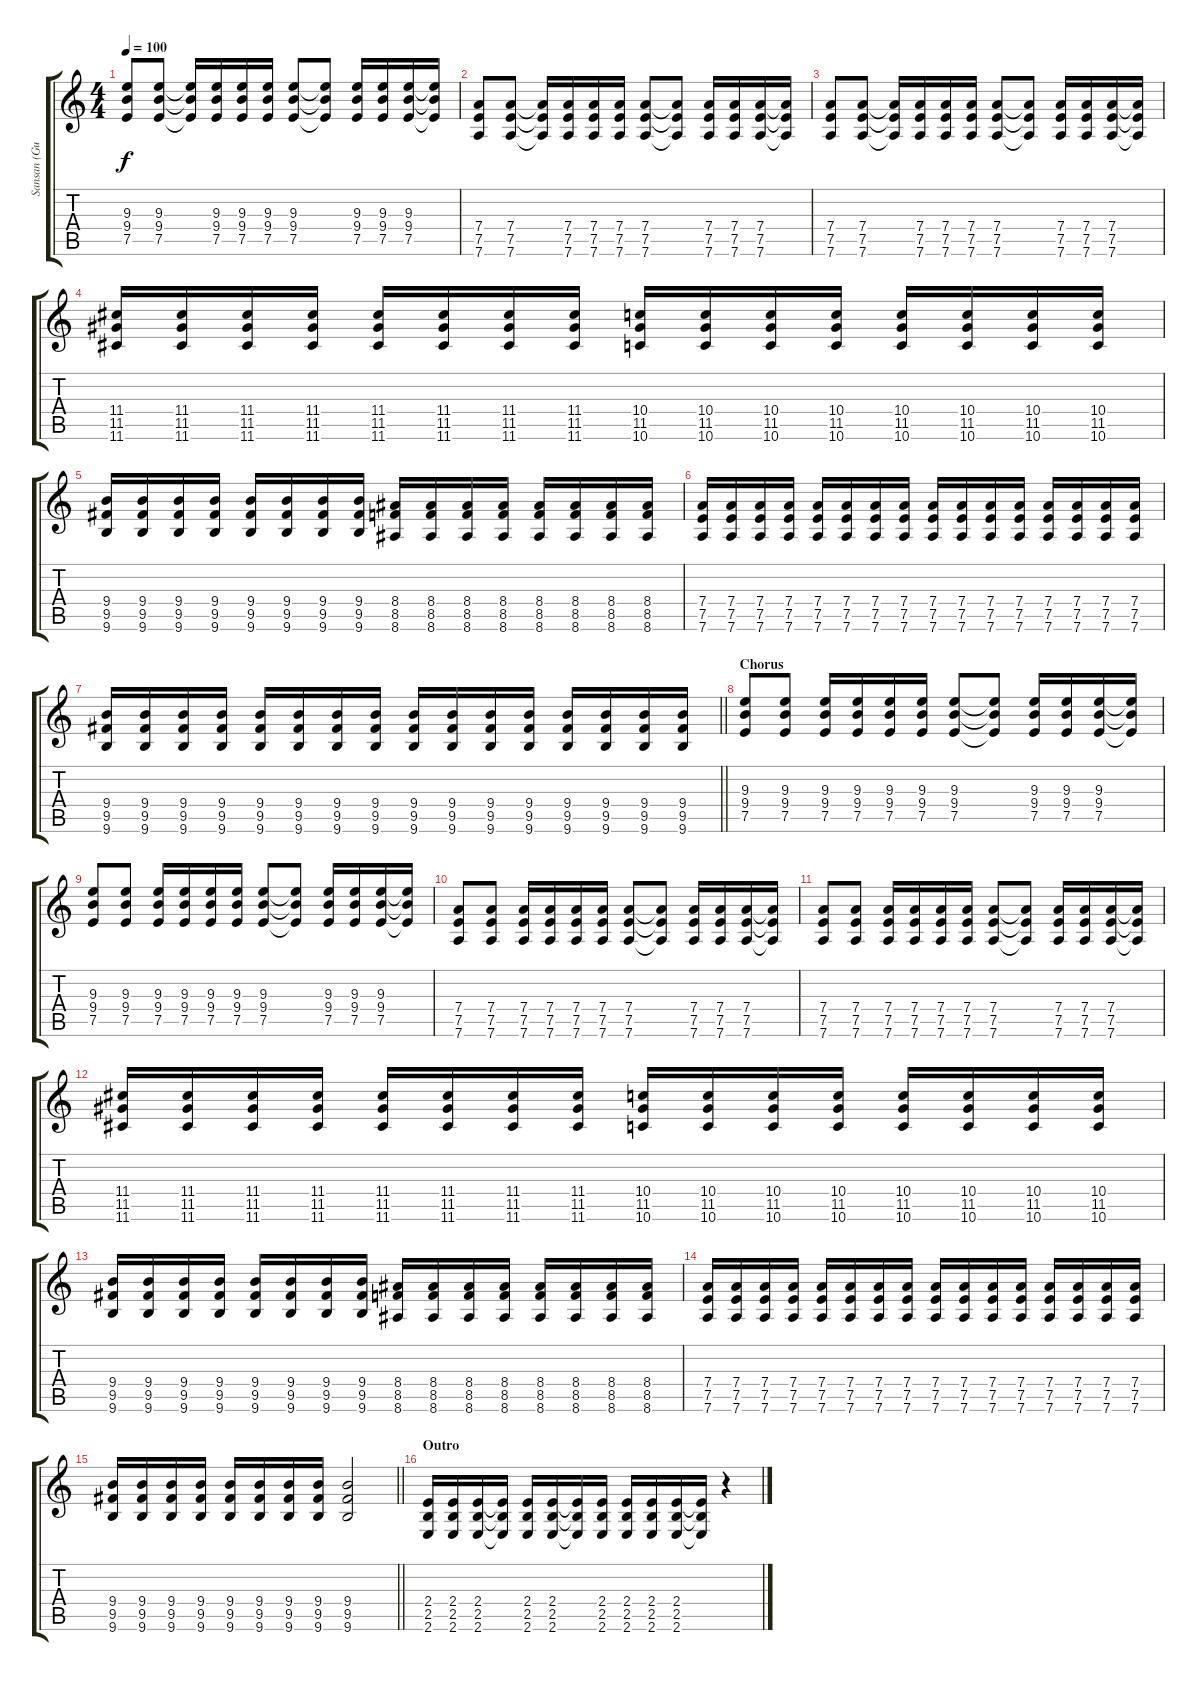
\track ("Sansan (Guitar)" "Sansan (Gu") {instrument distortionguitar}
\staff {score tabs}
\tuning (E4 B3 G3 D3 A2 D2) {hide}
\ts (4 4)
\tempo 100
\clef g2
\ks c
(9.3 9.4 7.5).8{dy f} (9.3 9.4 7.5).8 (9.3{t} 9.4{t} 7.5{t}).16 (9.3 9.4 7.5).16 (9.3 9.4 7.5).16 (9.3 9.4 7.5).16 (9.3 9.4 7.5).8 (9.3{t} 9.4{t} 7.5{t}).8 (9.3 9.4 7.5).16 (9.3 9.4 7.5).16 (9.3 9.4 7.5).16 (9.3{t} 9.4{t} 7.5{t}).16 |
(7.4 7.5 7.6).8 (7.4 7.5 7.6).8 (7.4{t} 7.5{t} 7.6{t}).16 (7.4 7.5 7.6).16 (7.4 7.5 7.6).16 (7.4 7.5 7.6).16 (7.4 7.5 7.6).8 (7.4{t} 7.5{t} 7.6{t}).8 (7.4 7.5 7.6).16 (7.4 7.5 7.6).16 (7.4 7.5 7.6).16 (7.4{t} 7.5{t} 7.6{t}).16 |
(7.4 7.5 7.6).8 (7.4 7.5 7.6).8 (7.4{t} 7.5{t} 7.6{t}).16 (7.4 7.5 7.6).16 (7.4 7.5 7.6).16 (7.4 7.5 7.6).16 (7.4 7.5 7.6).8 (7.4{t} 7.5{t} 7.6{t}).8 (7.4 7.5 7.6).16 (7.4 7.5 7.6).16 (7.4 7.5 7.6).16 (7.4{t} 7.5{t} 7.6{t}).16 |
(11.4 11.5 11.6).16 (11.4 11.5 11.6).16 (11.4 11.5 11.6).16 (11.4 11.5 11.6).16 (11.4 11.5 11.6).16 (11.4 11.5 11.6).16 (11.4 11.5 11.6).16 (11.4 11.5 11.6).16 (10.4 11.5 10.6).16 (10.4 11.5 10.6).16 (10.4 11.5 10.6).16 (10.4 11.5 10.6).16 (10.4 11.5 10.6).16 (10.4 11.5 10.6).16 (10.4 11.5 10.6).16 (10.4 11.5 10.6).16 |
(9.4 9.5 9.6).16 (9.4 9.5 9.6).16 (9.4 9.5 9.6).16 (9.4 9.5 9.6).16 (9.4 9.5 9.6).16 (9.4 9.5 9.6).16 (9.4 9.5 9.6).16 (9.4 9.5 9.6).16 (8.4 8.5 8.6).16 (8.4 8.5 8.6).16 (8.4 8.5 8.6).16 (8.4 8.5 8.6).16 (8.4 8.5 8.6).16 (8.4 8.5 8.6).16 (8.4 8.5 8.6).16 (8.4 8.5 8.6).16 |
(7.4 7.5 7.6).16 (7.4 7.5 7.6).16 (7.4 7.5 7.6).16 (7.4 7.5 7.6).16 (7.4 7.5 7.6).16 (7.4 7.5 7.6).16 (7.4 7.5 7.6).16 (7.4 7.5 7.6).16 (7.4 7.5 7.6).16 (7.4 7.5 7.6).16 (7.4 7.5 7.6).16 (7.4 7.5 7.6).16 (7.4 7.5 7.6).16 (7.4 7.5 7.6).16 (7.4 7.5 7.6).16 (7.4 7.5 7.6).16 |
\barLineRight lightlight
(9.4 9.5 9.6).16 (9.4 9.5 9.6).16 (9.4 9.5 9.6).16 (9.4 9.5 9.6).16 (9.4 9.5 9.6).16 (9.4 9.5 9.6).16 (9.4 9.5 9.6).16 (9.4 9.5 9.6).16 (9.4 9.5 9.6).16 (9.4 9.5 9.6).16 (9.4 9.5 9.6).16 (9.4 9.5 9.6).16 (9.4 9.5 9.6).16 (9.4 9.5 9.6).16 (9.4 9.5 9.6).16 (9.4 9.5 9.6).16 |
\section ("" "Chorus")
(9.3 9.4 7.5).8 (9.3 9.4 7.5).8 (9.3 9.4 7.5).16 (9.3 9.4 7.5).16 (9.3 9.4 7.5).16 (9.3 9.4 7.5).16 (9.3 9.4 7.5).8 (9.3{t} 9.4{t} 7.5{t}).8 (9.3 9.4 7.5).16 (9.3 9.4 7.5).16 (9.3 9.4 7.5).16 (9.3{t} 9.4{t} 7.5{t}).16 |
(9.3 9.4 7.5).8 (9.3 9.4 7.5).8 (9.3 9.4 7.5).16 (9.3 9.4 7.5).16 (9.3 9.4 7.5).16 (9.3 9.4 7.5).16 (9.3 9.4 7.5).8 (9.3{t} 9.4{t} 7.5{t}).8 (9.3 9.4 7.5).16 (9.3 9.4 7.5).16 (9.3 9.4 7.5).16 (9.3{t} 9.4{t} 7.5{t}).16 |
(7.4 7.5 7.6).8 (7.4 7.5 7.6).8 (7.4 7.5 7.6).16 (7.4 7.5 7.6).16 (7.4 7.5 7.6).16 (7.4 7.5 7.6).16 (7.4 7.5 7.6).8 (7.4{t} 7.5{t} 7.6{t}).8 (7.4 7.5 7.6).16 (7.4 7.5 7.6).16 (7.4 7.5 7.6).16 (7.4{t} 7.5{t} 7.6{t}).16 |
(7.4 7.5 7.6).8 (7.4 7.5 7.6).8 (7.4 7.5 7.6).16 (7.4 7.5 7.6).16 (7.4 7.5 7.6).16 (7.4 7.5 7.6).16 (7.4 7.5 7.6).8 (7.4{t} 7.5{t} 7.6{t}).8 (7.4 7.5 7.6).16 (7.4 7.5 7.6).16 (7.4 7.5 7.6).16 (7.4{t} 7.5{t} 7.6{t}).16 |
(11.4 11.5 11.6).16 (11.4 11.5 11.6).16 (11.4 11.5 11.6).16 (11.4 11.5 11.6).16 (11.4 11.5 11.6).16 (11.4 11.5 11.6).16 (11.4 11.5 11.6).16 (11.4 11.5 11.6).16 (10.4 11.5 10.6).16 (10.4 11.5 10.6).16 (10.4 11.5 10.6).16 (10.4 11.5 10.6).16 (10.4 11.5 10.6).16 (10.4 11.5 10.6).16 (10.4 11.5 10.6).16 (10.4 11.5 10.6).16 |
(9.4 9.5 9.6).16 (9.4 9.5 9.6).16 (9.4 9.5 9.6).16 (9.4 9.5 9.6).16 (9.4 9.5 9.6).16 (9.4 9.5 9.6).16 (9.4 9.5 9.6).16 (9.4 9.5 9.6).16 (8.4 8.5 8.6).16 (8.4 8.5 8.6).16 (8.4 8.5 8.6).16 (8.4 8.5 8.6).16 (8.4 8.5 8.6).16 (8.4 8.5 8.6).16 (8.4 8.5 8.6).16 (8.4 8.5 8.6).16 |
(7.4 7.5 7.6).16 (7.4 7.5 7.6).16 (7.4 7.5 7.6).16 (7.4 7.5 7.6).16 (7.4 7.5 7.6).16 (7.4 7.5 7.6).16 (7.4 7.5 7.6).16 (7.4 7.5 7.6).16 (7.4 7.5 7.6).16 (7.4 7.5 7.6).16 (7.4 7.5 7.6).16 (7.4 7.5 7.6).16 (7.4 7.5 7.6).16 (7.4 7.5 7.6).16 (7.4 7.5 7.6).16 (7.4 7.5 7.6).16 |
\barLineRight lightlight
(9.4 9.5 9.6).16 (9.4 9.5 9.6).16 (9.4 9.5 9.6).16 (9.4 9.5 9.6).16 (9.4 9.5 9.6).16 (9.4 9.5 9.6).16 (9.4 9.5 9.6).16 (9.4 9.5 9.6).16 (9.4 9.5 9.6).2 |
\section ("" "Outro")
(2.4 2.5 2.6).16 (2.4 2.5 2.6).16 (2.4 2.5 2.6).16 (2.4{t} 2.5{t} 2.6{t}).16 (2.4 2.5 2.6).16 (2.4 2.5 2.6).16 (2.4{t} 2.5{t} 2.6{t}).16 (2.4 2.5 2.6).16 (2.4 2.5 2.6).16 (2.4 2.5 2.6).16 (2.4 2.5 2.6).16 (2.4{t} 2.5{t} 2.6{t}).16 r.4
